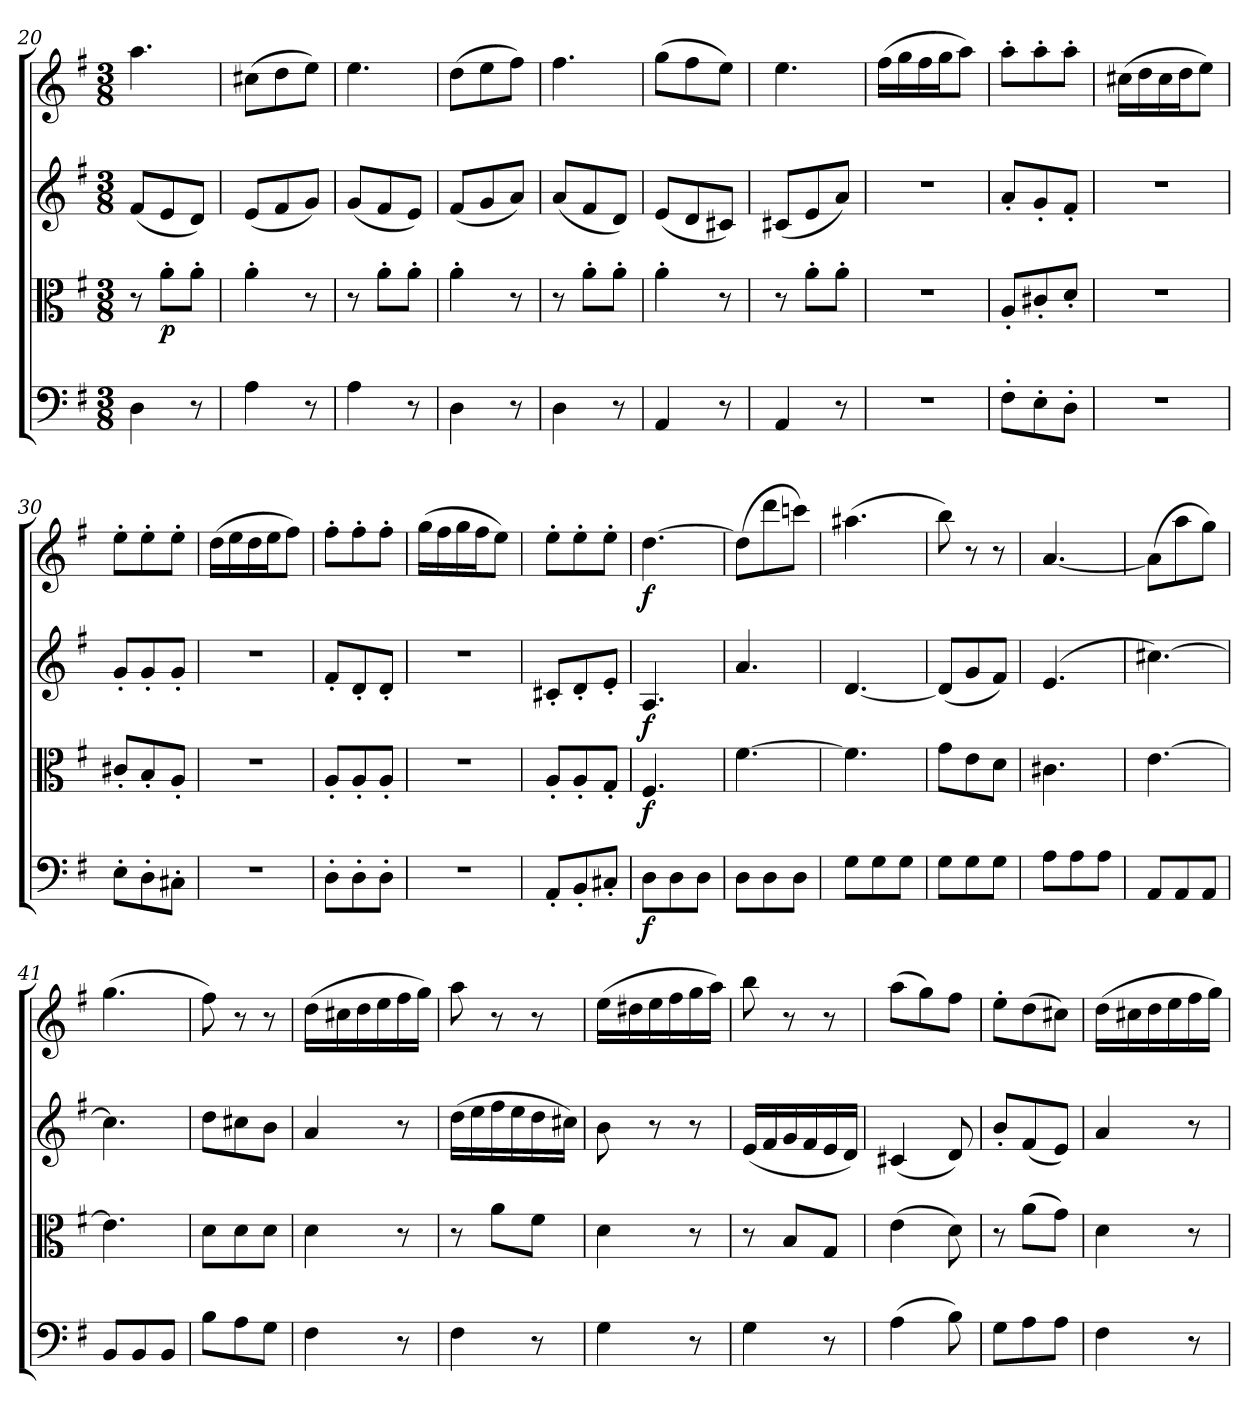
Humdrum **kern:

**kern	**dynam	**kern	**dynam	**kern	**dynam	**kern	**dynam
*part4	*part4	*part3	*part3	*part2	*part2	*part1	*part1
*staff4	*staff4	*staff3	*staff3	*staff2	*staff2	*staff1	*staff1
*clefF4	*	*clefC3	*	*clefG2	*	*clefG2	*
*k[f#]	*	*k[f#]	*	*k[f#]	*	*k[f#]	*
*G:	*	*G:	*	*G:	*	*G:	*
*M3/8	*	*M3/8	*	*M3/8	*	*M3/8	*
=20	=20	=20	=20	=20	=20	=20	=20
4D\	.	8r	.	(8f#/L	.	4.aa\	.
.	.	8a'\L	p	8e/	.	.	.
8r	.	8a'\J	.	8d/J)	.	.	.
=21	=21	=21	=21	=21	=21	=21	=21
4A\	.	4a'\	.	(8e/L	.	(8cc#X\L	.
.	.	.	.	8f#/	.	8dd\	.
8r	.	8r	.	8g/J)	.	8ee\J)	.
=22	=22	=22	=22	=22	=22	=22	=22
4A\	.	8r	.	(8g/L	.	4.ee\	.
.	.	8a'\L	.	8f#/	.	.	.
8r	.	8a'\J	.	8e/J)	.	.	.
=23	=23	=23	=23	=23	=23	=23	=23
4D\	.	4a'\	.	(8f#/L	.	(8dd\L	.
.	.	.	.	8g/	.	8ee\	.
8r	.	8r	.	8a/J)	.	8ff#\J)	.
=24	=24	=24	=24	=24	=24	=24	=24
4D\	.	8r	.	(8a/L	.	4.ff#\	.
.	.	8a'\L	.	8f#/	.	.	.
8r	.	8a'\J	.	8d/J)	.	.	.
=25	=25	=25	=25	=25	=25	=25	=25
4AA/	.	4a'\	.	(8e/L	.	(8gg\L	.
.	.	.	.	8d/	.	8ff#\	.
8r	.	8r	.	8c#X/J)	.	8ee\J)	.
=26	=26	=26	=26	=26	=26	=26	=26
4AA/	.	8r	.	(8c#X/L	.	4.ee\	.
.	.	8a'\L	.	8e/	.	.	.
8r	.	8a'\J	.	8a/J)	.	.	.
=27	=27	=27	=27	=27	=27	=27	=27
4.r	.	4.r	.	4.r	.	(16ff#\LL	.
.	.	.	.	.	.	16gg\	.
.	.	.	.	.	.	16ff#\	.
.	.	.	.	.	.	16gg\J	.
.	.	.	.	.	.	8aa\J)	.
=28	=28	=28	=28	=28	=28	=28	=28
8F#'\L	.	8A'/L	.	8a'/L	.	8aa'\L	.
8E'\	.	8c#X'/	.	8g'/	.	8aa'\	.
8D'\J	.	8d'/J	.	8f#'/J	.	8aa'\J	.
=29	=29	=29	=29	=29	=29	=29	=29
4.r	.	4.r	.	4.r	.	(16cc#X\LL	.
.	.	.	.	.	.	16dd\	.
.	.	.	.	.	.	16cc#\	.
.	.	.	.	.	.	16dd\J	.
.	.	.	.	.	.	8ee\J)	.
=30	=30	=30	=30	=30	=30	=30	=30
8E'\L	.	8c#X'/L	.	8g'/L	.	8ee'\L	.
8D'\	.	8B'/	.	8g'/	.	8ee'\	.
8C#X'\J	.	8A'/J	.	8g'/J	.	8ee'\J	.
=31	=31	=31	=31	=31	=31	=31	=31
4.r	.	4.r	.	4.r	.	(16dd\LL	.
.	.	.	.	.	.	16ee\	.
.	.	.	.	.	.	16dd\	.
.	.	.	.	.	.	16ee\J	.
.	.	.	.	.	.	8ff#\J)	.
=32	=32	=32	=32	=32	=32	=32	=32
8D'\L	.	8A'/L	.	8f#'/L	.	8ff#'\L	.
8D'\	.	8A'/	.	8d'/	.	8ff#'\	.
8D'\J	.	8A'/J	.	8d'/J	.	8ff#'\J	.
=33	=33	=33	=33	=33	=33	=33	=33
4.r	.	4.r	.	4.r	.	(16gg\LL	.
.	.	.	.	.	.	16ff#\	.
.	.	.	.	.	.	16gg\	.
.	.	.	.	.	.	16ff#\J	.
.	.	.	.	.	.	8ee\J)	.
=34	=34	=34	=34	=34	=34	=34	=34
8AA'/L	.	8A'/L	.	8c#X'/L	.	8ee'\L	.
8BB'/	.	8A'/	.	8d'/	.	8ee'\	.
8C#X'/J	.	8G'/J	.	8e'/J	.	8ee'\J	.
=35	=35	=35	=35	=35	=35	=35	=35
8D\L	f	4.F#/	f	4.A/	f	[4.dd\	f
8D\	.	.	.	.	.	.	.
8D\J	.	.	.	.	.	.	.
=36	=36	=36	=36	=36	=36	=36	=36
8D\L	.	[4.f#\	.	4.a/	.	(8dd\L]	.
8D\	.	.	.	.	.	8ddd\	.
8D\J	.	.	.	.	.	8cccn\J)	.
=37	=37	=37	=37	=37	=37	=37	=37
8G\L	.	4.f#\]	.	[4.d/	.	(4.aa#X\	.
8G\	.	.	.	.	.	.	.
8G\J	.	.	.	.	.	.	.
=38	=38	=38	=38	=38	=38	=38	=38
8G\L	.	8g\L	.	(8d/L]	.	8bb\)	.
8G\	.	8e\	.	8g/	.	8r	.
8G\J	.	8d\J	.	8f#/J)	.	8r	.
=39	=39	=39	=39	=39	=39	=39	=39
8A\L	.	4.c#X\	.	(4.e/	.	[4.a/	.
8A\	.	.	.	.	.	.	.
8A\J	.	.	.	.	.	.	.
=40	=40	=40	=40	=40	=40	=40	=40
8AA/L	.	[4.e\	.	[4.cc#X\)	.	(8a\L]	.
8AA/	.	.	.	.	.	8aa\	.
8AA/J	.	.	.	.	.	8gg\J)	.
=41	=41	=41	=41	=41	=41	=41	=41
8BB/L	.	4.e\]	.	4.cc#\]	.	(4.gg\	.
8BB/	.	.	.	.	.	.	.
8BB/J	.	.	.	.	.	.	.
=42	=42	=42	=42	=42	=42	=42	=42
8B\L	.	8d\L	.	8dd\L	.	8ff#\)	.
8A\	.	8d\	.	8cc#X\	.	8r	.
8G\J	.	8d\J	.	8b\J	.	8r	.
=43	=43	=43	=43	=43	=43	=43	=43
4F#\	.	4d\	.	4a/	.	(16dd\LL	.
.	.	.	.	.	.	16cc#X\	.
.	.	.	.	.	.	16dd\	.
.	.	.	.	.	.	16ee\	.
8r	.	8r	.	8r	.	16ff#\	.
.	.	.	.	.	.	16gg\JJ)	.
=44	=44	=44	=44	=44	=44	=44	=44
4F#\	.	8r	.	(16dd\LL	.	8aa\	.
.	.	.	.	16ee\	.	.	.
.	.	8a\L	.	16ff#\	.	8r	.
.	.	.	.	16ee\	.	.	.
8r	.	8f#\J	.	16dd\	.	8r	.
.	.	.	.	16cc#X\JJ)	.	.	.
=45	=45	=45	=45	=45	=45	=45	=45
4G\	.	4d\	.	8b\	.	(16ee\LL	.
.	.	.	.	.	.	16dd#X\	.
.	.	.	.	8r	.	16ee\	.
.	.	.	.	.	.	16ff#\	.
8r	.	8r	.	8r	.	16gg\	.
.	.	.	.	.	.	16aa\JJ)	.
=46	=46	=46	=46	=46	=46	=46	=46
4G\	.	8r	.	(16e/LL	.	8bb\	.
.	.	.	.	16f#/	.	.	.
.	.	8B/L	.	16g/	.	8r	.
.	.	.	.	16f#/	.	.	.
8r	.	8G/J	.	16e/	.	8r	.
.	.	.	.	16d/JJ)	.	.	.
=47	=47	=47	=47	=47	=47	=47	=47
(4A\	.	(4e\	.	(4c#X/	.	(8aa\L	.
.	.	.	.	.	.	8gg\)	.
8B\)	.	8d\)	.	8d/)	.	8ff#\J	.
=48	=48	=48	=48	=48	=48	=48	=48
8G\L	.	8r	.	8b'/L	.	8ee'\L	.
8A\	.	(8a\L	.	(8f#/	.	(8dd\	.
8A\J	.	8g\J)	.	8e/J)	.	8cc#X\J)	.
=49	=49	=49	=49	=49	=49	=49	=49
4F#\	.	4d\	.	4a/	.	(16dd\LL	.
.	.	.	.	.	.	16cc#X\	.
.	.	.	.	.	.	16dd\	.
.	.	.	.	.	.	16ee\	.
8r	.	8r	.	8r	.	16ff#\	.
.	.	.	.	.	.	16gg\JJ)	.
=	=	=	=	=	=	=	=
*-	*-	*-	*-	*-	*-	*-	*-
